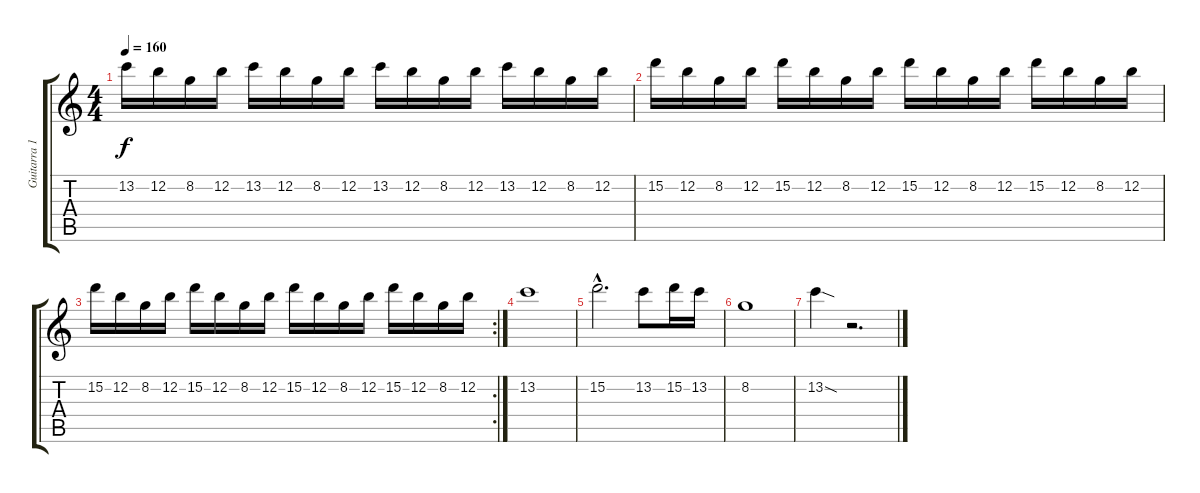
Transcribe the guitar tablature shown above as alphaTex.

\track ("Guitarra 1" "Guitarra 1") {instrument overdrivenguitar}
\staff {score tabs}
\tuning (E4 B3 G3 D3 A2 E2) {hide}
\ts (4 4)
\tempo 160
\clef g2
\ks c
13.2.16{dy f} 12.2.16 8.2.16 12.2.16 13.2.16 12.2.16 8.2.16 12.2.16 13.2.16 12.2.16 8.2.16 12.2.16 13.2.16 12.2.16 8.2.16 12.2.16 |
15.2.16 12.2.16 8.2.16 12.2.16 15.2.16 12.2.16 8.2.16 12.2.16 15.2.16 12.2.16 8.2.16 12.2.16 15.2.16 12.2.16 8.2.16 12.2.16 |
\rc 2
15.2.16 12.2.16 8.2.16 12.2.16 15.2.16 12.2.16 8.2.16 12.2.16 15.2.16 12.2.16 8.2.16 12.2.16 15.2.16 12.2.16 8.2.16 12.2.16 |
13.2.1 |
15.2{hac}.2{d} 13.2.8 15.2.16 13.2.16 |
8.2.1 |
13.2{sod}.4 r.2{d}
